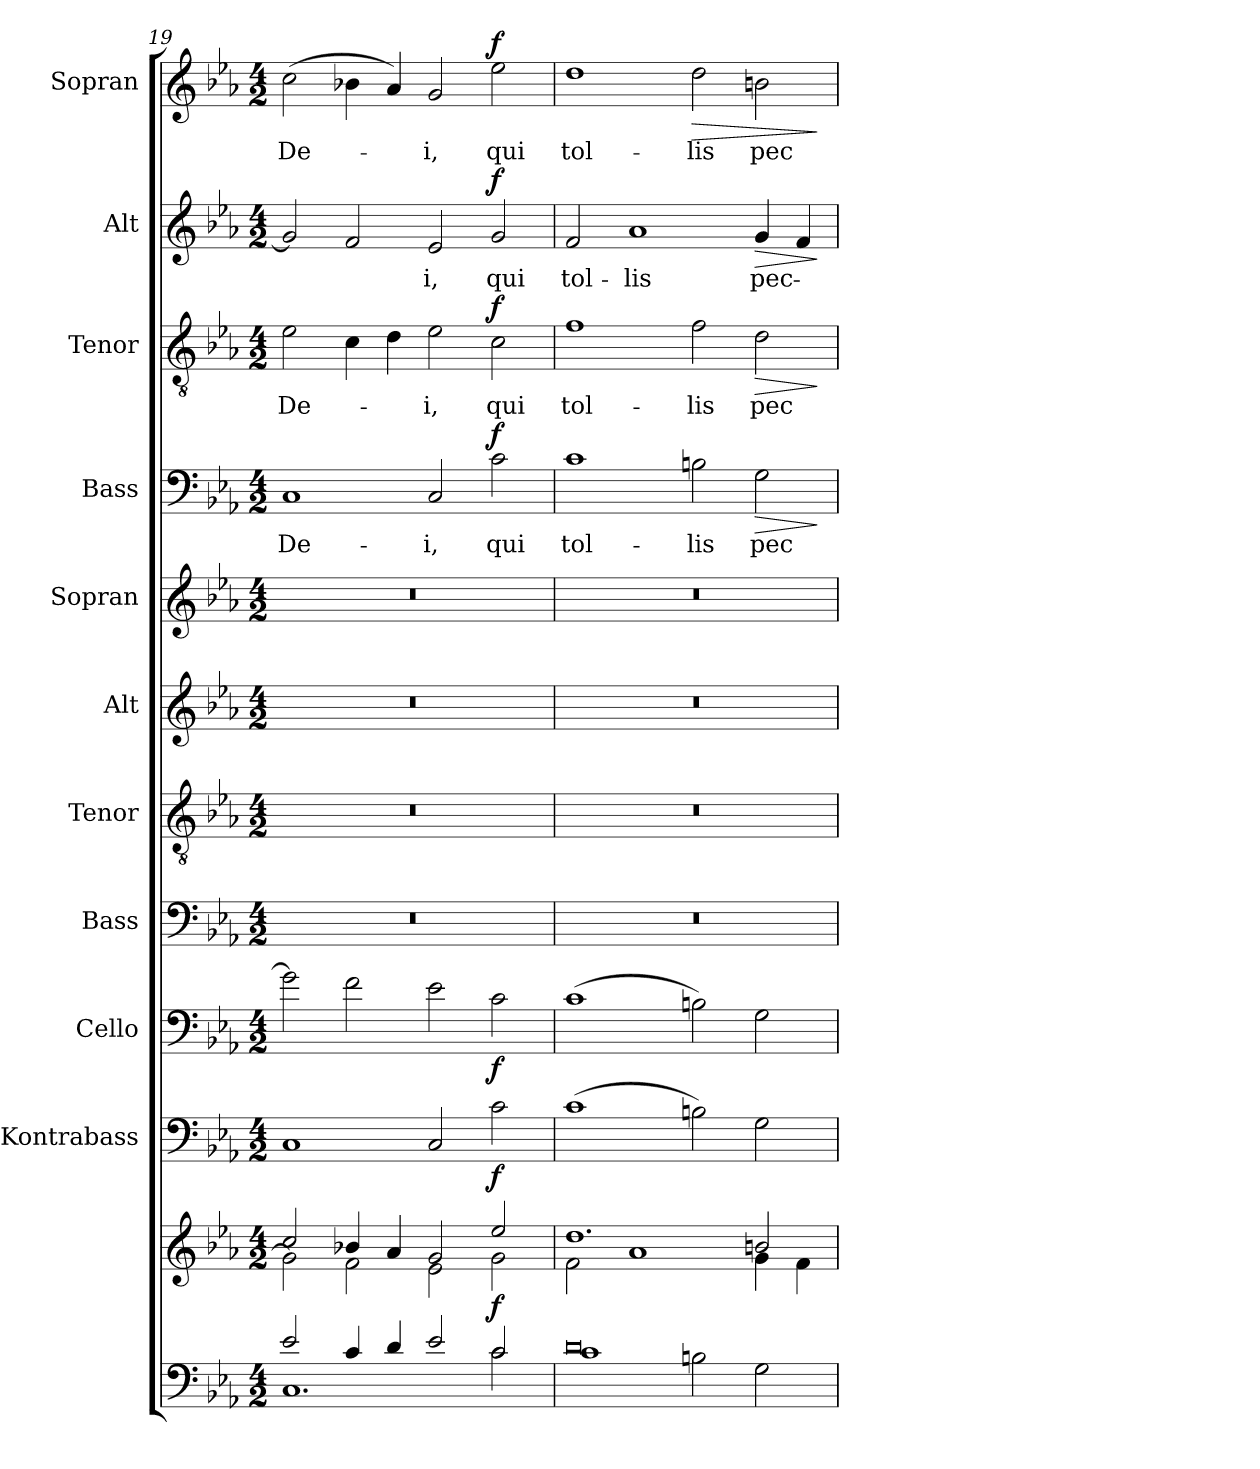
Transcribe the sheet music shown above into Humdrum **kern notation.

**kern	**kern	**dynam	**kern	**dynam	**kern	**dynam	**kern	**kern	**kern	**kern	**kern	**text	**dynam	**kern	**text	**dynam	**kern	**text	**dynam	**kern	**text	**dynam
*part11	*part11	*part11	*part10	*part10	*part9	*part9	*part8	*part7	*part6	*part5	*part4	*part4	*part4	*part3	*part3	*part3	*part2	*part2	*part2	*part1	*part1	*part1
*staff12	*staff11	*staff11/12	*staff10	*staff10	*staff9	*staff9	*staff8	*staff7	*staff6	*staff5	*staff4	*staff4	*staff4	*staff3	*staff3	*staff3	*staff2	*staff2	*staff2	*staff1	*staff1	*staff1
*	*	*	*I"Kontrabass	*	*I"Cello	*	*I"Bass	*I"Tenor	*I"Alt	*I"Sopran	*I"Bass	*	*	*I"Tenor	*	*	*I"Alt	*	*	*I"Sopran	*	*
*	*	*	*I'Kb.	*	*	*	*I'B.	*I'T.	*I'A.	*I'S.	*I'B.	*	*	*I'T.	*	*	*I'A.	*	*	*I'S.	*	*
*clefF4	*clefG2	*	*clefF4	*	*clefF4	*	*clefF4	*clefGv2	*clefG2	*clefG2	*clefF4	*	*	*clefGv2	*	*	*clefG2	*	*	*clefG2	*	*
*	*	*	*ITrd7c12	*	*	*	*	*	*	*	*	*	*	*	*	*	*	*	*	*	*	*
*k[b-e-a-]	*k[b-e-a-]	*	*k[b-e-a-]	*	*k[b-e-a-]	*	*k[b-e-a-]	*k[b-e-a-]	*k[b-e-a-]	*k[b-e-a-]	*k[b-e-a-]	*	*	*k[b-e-a-]	*	*	*k[b-e-a-]	*	*	*k[b-e-a-]	*	*
*E-:	*E-:	*	*E-:	*	*E-:	*	*E-:	*E-:	*E-:	*E-:	*E-:	*	*	*E-:	*	*	*E-:	*	*	*E-:	*	*
*M4/2	*M4/2	*	*M4/2	*	*M4/2	*	*M4/2	*M4/2	*M4/2	*M4/2	*M4/2	*	*	*M4/2	*	*	*M4/2	*	*	*M4/2	*	*
=19	=19	=19	=19	=19	=19	=19	=19	=19	=19	=19	=19	=19	=19	=19	=19	=19	=19	=19	=19	=19	=19	=19
*^	*^	*	*	*	*	*	*	*	*	*	*	*	*	*	*	*	*	*	*	*	*	*
!	!	!	!	!	!	!	!	!	!	!	!	!	!	!LO:LY:b	!	!	!LO:LY:b	!	!	!	!	!	!LO:LY:b	!
2e-/	1.C	2cc/	2g\]	.	1CC	.	2g\]	.	0r	0r	0r	0r	1C	De-	.	2e-\	De-	.	2g/]	.	.	(>2cc\	De-	.
4c/	.	4b-X/	2f\	.	.	.	2f\	.	.	.	.	.	.	.	.	4c\	.	.	2f/	.	.	4b-X\	.	.
4d/	.	4a-/	.	.	.	.	.	.	.	.	.	.	.	.	.	4d\	.	.	.	.	.	4a-/)	.	.
!	!	!	!	!	!	!	!	!	!	!	!	!	!	!LO:LY:b	!	!	!LO:LY:b	!	!	!LO:LY:b	!	!	!LO:LY:b	!
2e-/	.	2g/	2e-\	.	2CC/	.	2e-\	.	.	.	.	.	2C/	-i,	.	2e-\	-i,	.	2e-/	-i,	.	2g/	-i,	.
!	!	!	!	!LO:DY:b	!	!LO:DY:b	!	!LO:DY:b	!	!	!	!	!	!LO:LY:b	!LO:DY:a	!	!LO:LY:b	!LO:DY:a	!	!LO:LY:b	!LO:DY:a	!	!LO:LY:b	!LO:DY:a
2c/	2c\	2ee-/	2g\	f	2C\	f	2c\	f	.	.	.	.	2c\	qui	f	2c\	qui	f	2g/	qui	f	2ee-\	qui	f
=20	=20	=20	=20	=20	=20	=20	=20	=20	=20	=20	=20	=20	=20	=20	=20	=20	=20	=20	=20	=20	=20	=20	=20	=20
!	!	!	!	!	!	!	!	!	!	!	!	!	!	!LO:LY:b	!	!	!LO:LY:b	!	!	!LO:LY:b	!	!	!LO:LY:b	!
0d	1c	1.dd	2f\	.	(>1C	.	(>1c	.	0r	0r	0r	0r	1c	tol-	.	1f	tol-	.	2f/	tol-	.	1dd	tol-	.
!	!	!	!	!	!	!	!	!	!	!	!	!	!	!	!	!	!	!	!	!LO:LY:b	!	!	!	!
.	.	.	1a-	.	.	.	.	.	.	.	.	.	.	.	.	.	.	.	1a-	-lis	.	.	.	.
!	!	!	!	!	!	!	!	!	!	!	!	!	!	!LO:LY:b	!	!	!LO:LY:b	!	!	!	!	!	!LO:LY:b	!LO:HP:b
.	2Bn\	.	.	.	2BBn\)	.	2Bn\)	.	.	.	.	.	2Bn\	-lis	.	2f\	-lis	.	.	.	.	2dd\	-lis	>
!	!	!	!	!	!	!	!	!	!	!	!	!	!	!LO:LY:b	!LO:HP:b	!	!LO:LY:b	!LO:HP:b	!	!LO:LY:b	!LO:HP:b	!	!LO:LY:b	!
.	2G\	2bn/	4g\	.	2GG\	.	2G\	.	.	.	.	.	2G\	pec-	>	2d\	pec-	>	4g/	pec-	>	2bn\	pec-	.
.	.	.	4f\	.	.	.	.	.	.	.	.	.	.	.	.	.	.	.	4f/	.	.	.	.	.
*v	*v	*	*	*	*	*	*	*	*	*	*	*	*	*	*	*	*	*	*	*	*	*	*	*
*	*v	*v	*	*	*	*	*	*	*	*	*	*	*	*	*	*	*	*	*	*	*	*	*
.	.	.	.	.	.	.	.	.	.	.	.	.	]	.	.	]	.	.	]	.	.	]
=	=	=	=	=	=	=	=	=	=	=	=	=	=	=	=	=	=	=	=	=	=	=
*-	*-	*-	*-	*-	*-	*-	*-	*-	*-	*-	*-	*-	*-	*-	*-	*-	*-	*-	*-	*-	*-	*-
